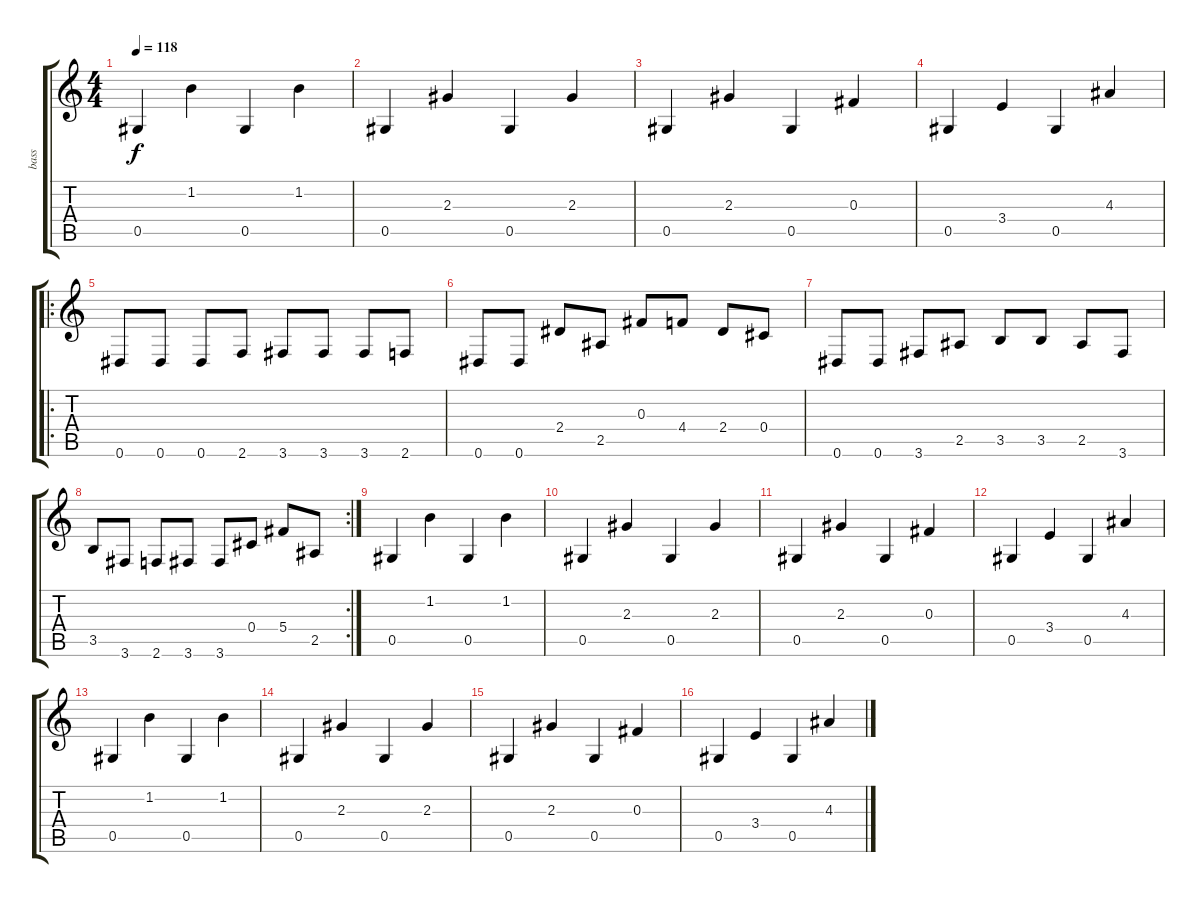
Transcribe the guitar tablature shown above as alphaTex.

\track ("bass " "bass ") {instrument acousticguitarsteel}
\staff {score tabs}
\tuning (Eb4 Bb3 Gb3 Db3 Ab2 Eb2) {hide}
\ts (4 4)
\tempo 118
\clef g2
\ks c
0.5.4{dy f} 1.2.4 0.5.4 1.2.4 |
0.5.4 2.3.4 0.5.4 2.3.4 |
0.5.4 2.3.4 0.5.4 0.3.4 |
0.5.4 3.4.4 0.5.4 4.3.4 |
\ro
0.6.8 0.6.8 0.6.8 2.6.8 3.6.8 3.6.8 3.6.8 2.6.8 |
0.6.8 0.6.8 2.4.8 2.5.8 0.3.8 4.4.8 2.4.8 0.4.8 |
0.6.8 0.6.8 3.6.8 2.5.8 3.5.8 3.5.8 2.5.8 3.6.8 |
\rc 2
3.5.8 3.6.8 2.6.8 3.6.8 3.6.8 0.4.8 5.4.8 2.5.8 |
0.5.4 1.2.4 0.5.4 1.2.4 |
0.5.4 2.3.4 0.5.4 2.3.4 |
0.5.4 2.3.4 0.5.4 0.3.4 |
0.5.4 3.4.4 0.5.4 4.3.4 |
0.5.4 1.2.4 0.5.4 1.2.4 |
0.5.4 2.3.4 0.5.4 2.3.4 |
0.5.4 2.3.4 0.5.4 0.3.4 |
0.5.4 3.4.4 0.5.4 4.3.4
